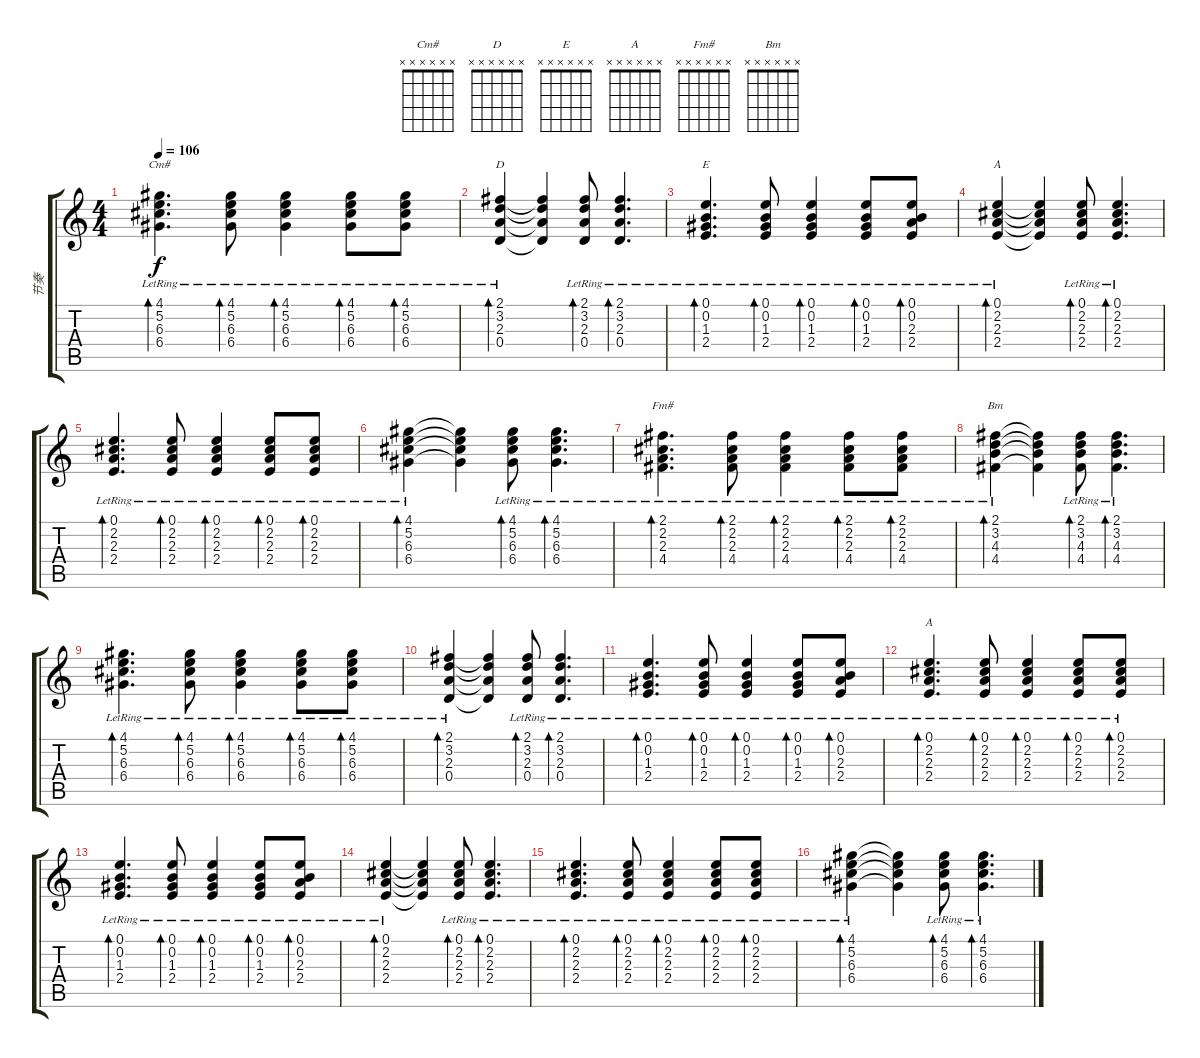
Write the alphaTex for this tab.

\track ("节奏" "节奏") {instrument acousticguitarsteel}
\staff {score tabs}
\tuning (E4 B3 G3 D3 A2 E2) {hide}
\chord ("Cm#" x x x x x x)
\chord ("D" x x x x x x)
\chord ("E" x x x x x x)
\chord ("A" 0 2 2 2 0 0)
\chord ("Fm#" x x x x x x)
\chord ("Bm" x x x x x x)
\chord ("A" x x x x x x)
\ts (4 4)
\tempo 106
\clef g2
\ks c
(4.1{lr} 5.2{lr} 6.3{lr} 6.4{lr}).4{d bd 60 ch "Cm#" dy f} (4.1{lr} 5.2{lr} 6.3{lr} 6.4{lr}).8{bd 60} (4.1{lr} 5.2{lr} 6.3{lr} 6.4{lr}).4{bd 60} (4.1{lr} 5.2{lr} 6.3{lr} 6.4{lr}).8{bd 60} (4.1{lr} 5.2{lr} 6.3{lr} 6.4{lr}).8{bd 60} |
(2.1{lr} 3.2{lr} 2.3{lr} 0.4{lr}).4{bd 60 ch "D"} (2.1{t} 3.2{t} 2.3{t} 0.4{t}).4 (2.1{lr} 3.2{lr} 2.3{lr} 0.4{lr}).8{bd 60} (2.1{lr} 3.2{lr} 2.3{lr} 0.4{lr}).4{d bd 60} |
(0.1{lr} 0.2{lr} 1.3{lr} 2.4{lr}).4{d bd 60 ch "E"} (0.1{lr} 0.2{lr} 1.3{lr} 2.4{lr}).8{bd 60} (0.1{lr} 0.2{lr} 1.3{lr} 2.4{lr}).4{bd 60} (0.1{lr} 0.2{lr} 1.3{lr} 2.4{lr}).8{bd 60} (0.1{lr} 0.2{lr} 2.3{lr} 2.4{lr}).8{bd 60} |
(0.1{lr} 2.2{lr} 2.3{lr} 2.4{lr}).4{bd 60 ch "A"} (0.1{t} 2.2{t} 2.3{t} 2.4{t}).4 (0.1{lr} 2.2{lr} 2.3{lr} 2.4{lr}).8{bd 60} (0.1{lr} 2.2{lr} 2.3{lr} 2.4{lr}).4{d bd 60} |
(0.1{lr} 2.2{lr} 2.3{lr} 2.4{lr}).4{d bd 60} (0.1{lr} 2.2{lr} 2.3{lr} 2.4{lr}).8{bd 60} (0.1{lr} 2.2{lr} 2.3{lr} 2.4{lr}).4{bd 60} (0.1{lr} 2.2{lr} 2.3{lr} 2.4{lr}).8{bd 60} (0.1{lr} 2.2{lr} 2.3{lr} 2.4{lr}).8{bd 60} |
(4.1{lr} 5.2{lr} 6.3{lr} 6.4{lr}).4{bd 60} (4.1{t} 5.2{t} 6.3{t} 6.4{t}).4 (4.1{lr} 5.2{lr} 6.3{lr} 6.4{lr}).8{bd 60} (4.1{lr} 5.2{lr} 6.3{lr} 6.4{lr}).4{d bd 60} |
(2.1{lr} 2.2{lr} 2.3{lr} 4.4{lr}).4{d bd 60 ch "Fm#"} (2.1{lr} 2.2{lr} 2.3{lr} 4.4{lr}).8{bd 60} (2.1{lr} 2.2{lr} 2.3{lr} 4.4{lr}).4{bd 60} (2.1{lr} 2.2{lr} 2.3{lr} 4.4{lr}).8{bd 60} (2.1{lr} 2.2{lr} 2.3{lr} 4.4{lr}).8{bd 60} |
(2.1{lr} 3.2{lr} 4.3{lr} 4.4{lr}).4{bd 60 ch "Bm"} (2.1{t} 3.2{t} 4.3{t} 4.4{t}).4 (2.1{lr} 3.2{lr} 4.3{lr} 4.4{lr}).8{bd 60} (2.1{lr} 3.2{lr} 4.3{lr} 4.4{lr}).4{d bd 60} |
(4.1{lr} 5.2{lr} 6.3{lr} 6.4{lr}).4{d bd 60} (4.1{lr} 5.2{lr} 6.3{lr} 6.4{lr}).8{bd 60} (4.1{lr} 5.2{lr} 6.3{lr} 6.4{lr}).4{bd 60} (4.1{lr} 5.2{lr} 6.3{lr} 6.4{lr}).8{bd 60} (4.1{lr} 5.2{lr} 6.3{lr} 6.4{lr}).8{bd 60} |
(2.1{lr} 3.2{lr} 2.3{lr} 0.4{lr}).4{bd 60} (2.1{t} 3.2{t} 2.3{t} 0.4{t}).4 (2.1{lr} 3.2{lr} 2.3{lr} 0.4{lr}).8{bd 60} (2.1{lr} 3.2{lr} 2.3{lr} 0.4{lr}).4{d bd 60} |
(0.1{lr} 0.2{lr} 1.3{lr} 2.4{lr}).4{d bd 60} (0.1{lr} 0.2{lr} 1.3{lr} 2.4{lr}).8{bd 60} (0.1{lr} 0.2{lr} 1.3{lr} 2.4{lr}).4{bd 60} (0.1{lr} 0.2{lr} 1.3{lr} 2.4{lr}).8{bd 60} (0.1{lr} 0.2{lr} 2.3{lr} 2.4{lr}).8{bd 60} |
(0.1{lr} 2.2{lr} 2.3{lr} 2.4{lr}).4{d bd 60 ch "A"} (0.1{lr} 2.2{lr} 2.3{lr} 2.4{lr}).8{bd 60} (0.1{lr} 2.2{lr} 2.3{lr} 2.4{lr}).4{bd 60} (0.1{lr} 2.2{lr} 2.3{lr} 2.4{lr}).8{bd 60} (0.1{lr} 2.2{lr} 2.3{lr} 2.4{lr}).8{bd 60} |
(0.1{lr} 0.2{lr} 1.3{lr} 2.4{lr}).4{d bd 60} (0.1{lr} 0.2{lr} 1.3{lr} 2.4{lr}).8{bd 60} (0.1{lr} 0.2{lr} 1.3{lr} 2.4{lr}).4{bd 60} (0.1{lr} 0.2{lr} 1.3{lr} 2.4{lr}).8{bd 60} (0.1{lr} 0.2{lr} 2.3{lr} 2.4{lr}).8{bd 60} |
(0.1{lr} 2.2{lr} 2.3{lr} 2.4{lr}).4{bd 60} (0.1{t} 2.2{t} 2.3{t} 2.4{t}).4 (0.1{lr} 2.2{lr} 2.3{lr} 2.4{lr}).8{bd 60} (0.1{lr} 2.2{lr} 2.3{lr} 2.4{lr}).4{d bd 60} |
(0.1{lr} 2.2{lr} 2.3{lr} 2.4{lr}).4{d bd 60} (0.1{lr} 2.2{lr} 2.3{lr} 2.4{lr}).8{bd 60} (0.1{lr} 2.2{lr} 2.3{lr} 2.4{lr}).4{bd 60} (0.1{lr} 2.2{lr} 2.3{lr} 2.4{lr}).8{bd 60} (0.1{lr} 2.2{lr} 2.3{lr} 2.4{lr}).8{bd 60} |
(4.1{lr} 5.2{lr} 6.3{lr} 6.4{lr}).4{bd 60} (4.1{t} 5.2{t} 6.3{t} 6.4{t}).4 (4.1{lr} 5.2{lr} 6.3{lr} 6.4{lr}).8{bd 60} (4.1{lr} 5.2{lr} 6.3{lr} 6.4{lr}).4{d bd 60}
